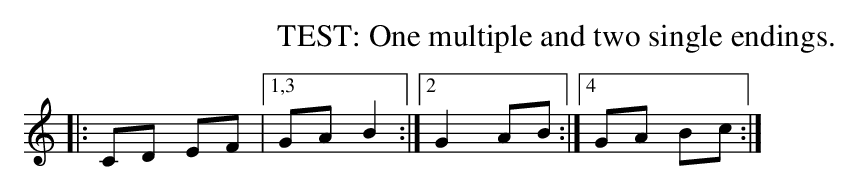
X:1
T: TEST: One multiple and two single endings.
K: C
|: CD EF |1,3 GA B2 :|2 G2 AB :|4 GA Bc :|
